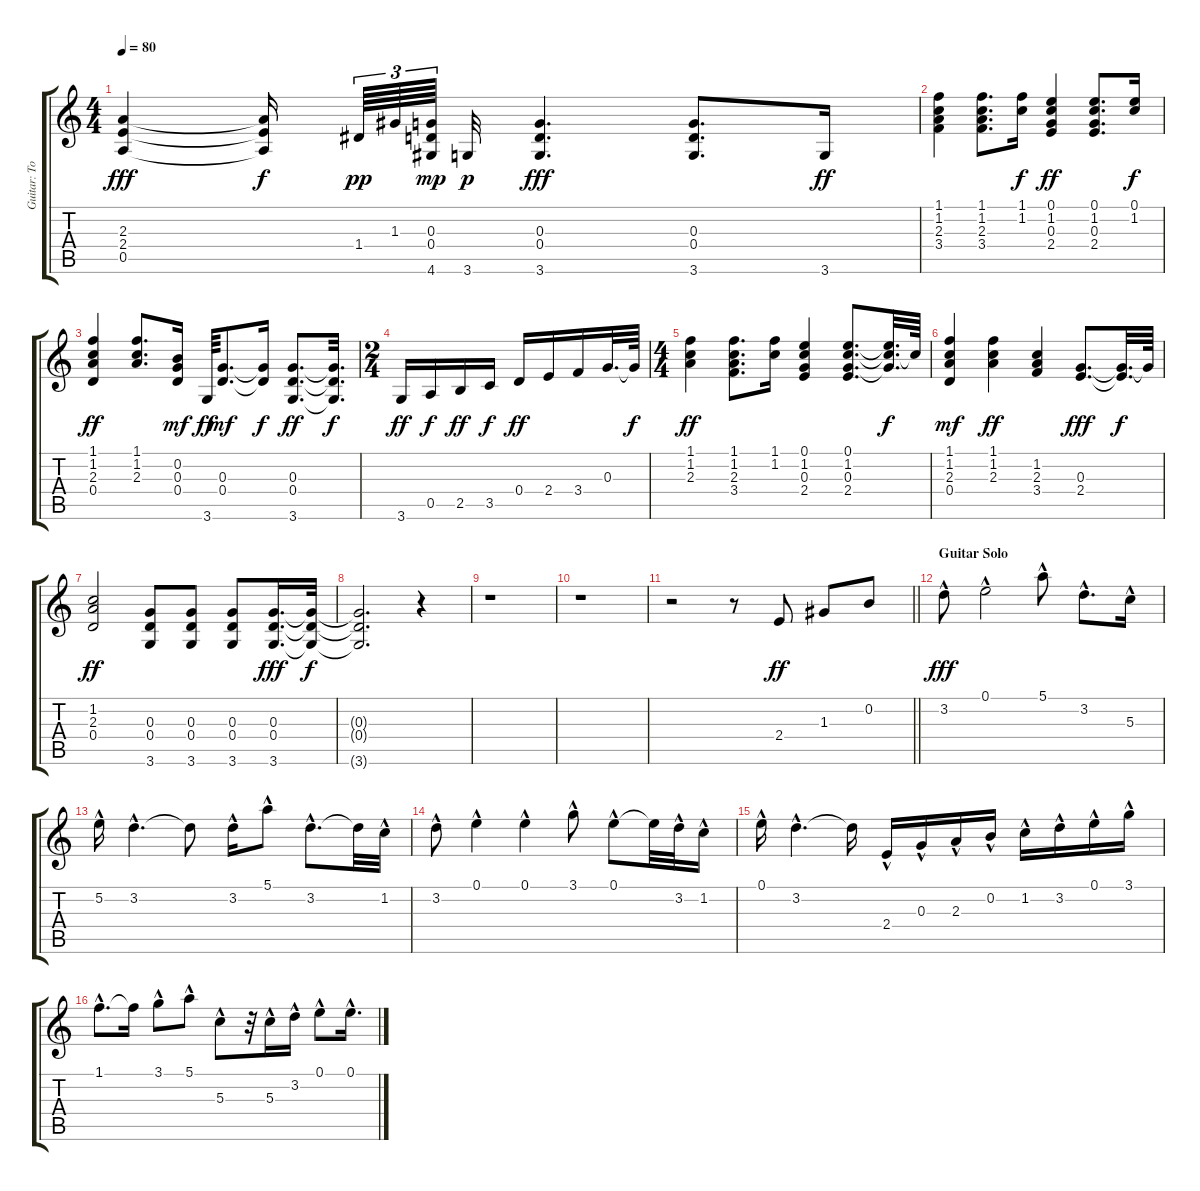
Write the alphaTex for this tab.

\track ("Guitar: Tommy Shaw" "Guitar: To") {instrument overdrivenguitar}
\staff {score tabs}
\tuning (E4 B3 G3 D3 A2 E2) {hide}
\ts (4 4)
\tempo 80
\clef g2
\ks c
(2.3 2.4 0.5).4{dy fff} (2.3{t} 2.4{t} 0.5{t}).16{dy f beam splitsecondary} 1.4.64{tu (3 2) dy pp} 1.3.64{tu (3 2)} (0.3 0.4 4.6).64{tu (3 2) dy mp beam splitsecondary} 3.6.32{dy p} (0.3 0.4 3.6).4{d dy fff} (0.3 0.4 3.6).8{d} 3.6.16{dy ff} |
(1.1 1.2 2.3 3.4).4 (1.1 1.2 2.3 3.4).8{d} (1.1 1.2).16{dy f} (0.1 1.2 0.3 2.4).4{dy ff} (0.1 1.2 0.3 2.4).8{d} (0.1 1.2).16{dy f} |
(1.1 1.2 2.3 0.4).4{dy ff} (1.1 1.2 2.3).8{d} (0.2 0.3 0.4).16{dy mf} 3.6.64{dy ff} (0.3 0.4).8{d dy mf} (0.3{t} 0.4{t}).16{dy f} (0.3 0.4 3.6).8{d dy ff} (0.3{t} 0.4{t} 3.6{t}).32{d dy f} |
\ts (2 4)
3.6.16{dy ff} 0.5.16{dy f} 2.5.16{dy ff} 3.5.16{dy f} 0.4.16{dy ff} 2.4.16 3.4.16 0.3.32{d} 0.3{t}.64{dy f} |
\ts (4 4)
(1.1 1.2 2.3).4{dy ff} (1.1 1.2 2.3 3.4).8{d} (1.1 1.2).16 (0.1 1.2 0.3 2.4).4 (0.1 1.2 0.3 2.4).8{d} (0.1{t} 1.2{t} 0.3{t}).32{d dy f} 1.2{t}.64 |
(1.1 1.2 2.3 0.4).4{dy mf} (1.1 1.2 2.3).4{dy ff} (1.2 2.3 3.4).4 (0.3 2.4).8{d dy fff} (0.3{t} 2.4{t}).32{d dy f} 0.3{t}.64 |
(1.2 2.3 0.4).2{dy ff} (0.3 0.4 3.6).8 (0.3 0.4 3.6).8 (0.3 0.4 3.6).8 (0.3 0.4 3.6).16{d dy fff} (0.3{t} 0.4{t} 3.6{t}).32{dy f} |
(0.3{t} 0.4{t} 3.6{t}).2{d} r.4 |
r.1 |
r.1 |
\barLineRight lightlight
r.2 r.8 2.4.8{dy ff} 1.3.8 0.2.8 |
\section ("" "Guitar Solo")
3.2{hac}.8{dy fff} 0.1{hac}.2 5.1{hac}.8 3.2{hac}.8{d} 5.3{hac}.16 |
5.2{hac}.16 3.2{hac}.4{d} 3.2{t}.8 3.2{hac}.16 5.1{hac}.8 3.2{hac}.8{d} 3.2{t}.32 1.2{hac}.32 |
3.2{hac}.8 0.1{hac}.4 0.1{hac}.4 3.1{hac}.8 0.1{hac}.8 0.1{t}.32 3.2{hac}.32 1.2{hac}.16 |
0.1{hac}.16 3.2{hac}.4{d} 3.2{t}.16 2.4{hac}.16 0.3{hac}.16 2.3{hac}.16 0.2{hac}.16 1.2{hac}.16 3.2{hac}.16 0.1{hac}.16 3.1{hac}.16 |
1.1{hac}.8{d} 1.1{t}.16 3.1{hac}.8 5.1{hac}.8 5.3{hac}.8 r.32 5.3{hac}.16 3.2{hac}.16 0.1{hac}.8 0.1{hac}.16{d}
